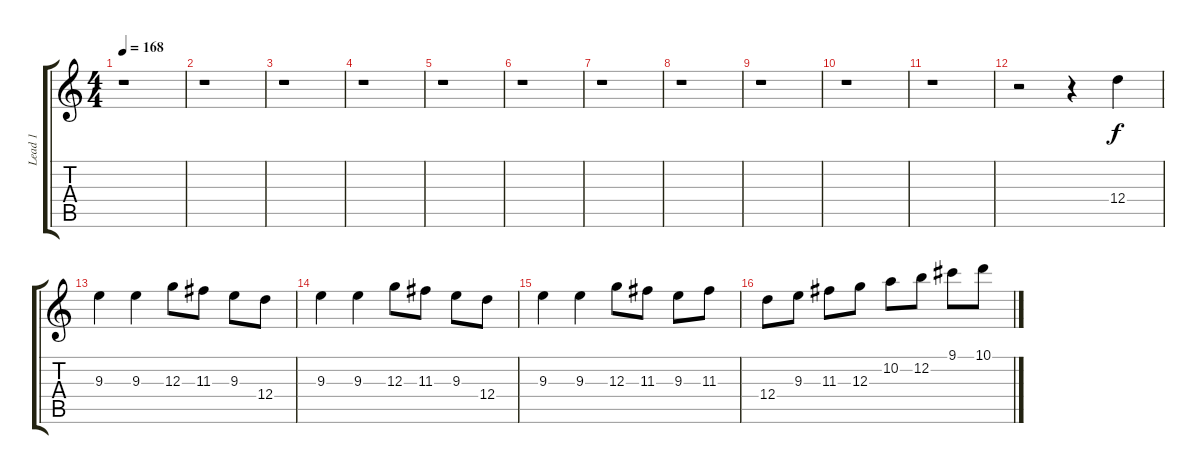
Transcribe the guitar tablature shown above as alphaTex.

\track ("Lead 1" "Lead 1") {instrument overdrivenguitar}
\staff {score tabs}
\tuning (E4 B3 G3 D3 A2 E2) {hide}
\ts (4 4)
\tempo 168
\clef g2
\ks c
r.1{dy f} |
r.1 |
r.1 |
r.1 |
r.1 |
r.1 |
r.1 |
r.1 |
r.1 |
r.1 |
r.1 |
r.2 r.4 12.4.4{volume 13} |
\section ("" "")
9.3.4 9.3.4 12.3.8 11.3.8 9.3.8 12.4.8 |
9.3.4 9.3.4 12.3.8 11.3.8 9.3.8 12.4.8 |
9.3.4 9.3.4 12.3.8 11.3.8 9.3.8 11.3.8 |
12.4.8 9.3.8 11.3.8 12.3.8 10.2.8 12.2.8 9.1.8 10.1.8
